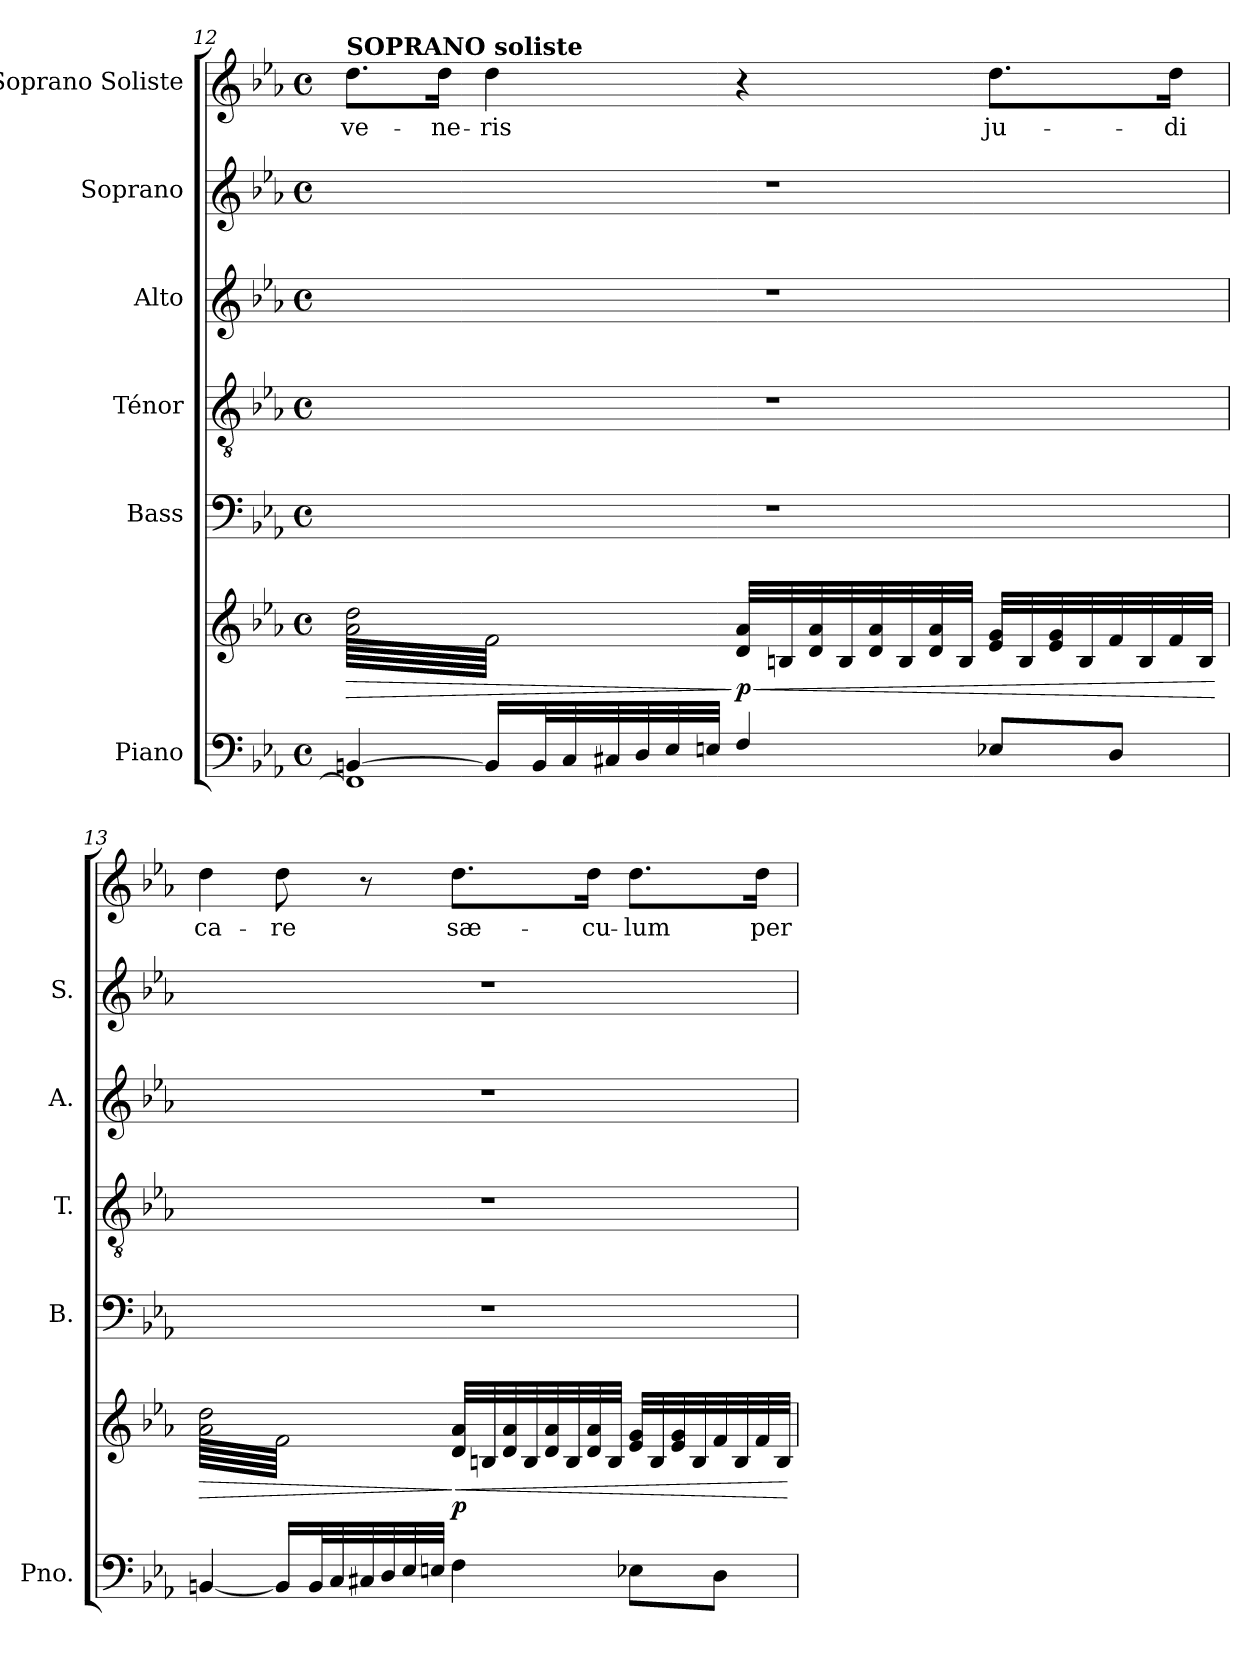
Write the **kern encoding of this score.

**kern	**kern	**dynam	**kern	**kern	**kern	**kern	**kern	**text
*part6	*part6	*part6	*part5	*part4	*part3	*part2	*part1	*part1
*staff7	*staff6	*staff6/7	*staff5	*staff4	*staff3	*staff2	*staff1	*staff1
*I"Piano	*	*	*I"Bass	*I"Ténor	*I"Alto	*I"Soprano	*I"Soprano Soliste	*
*I'Pno.	*	*	*I'B.	*I'T.	*I'A.	*I'S.	*	*
!!LO:PB:g=z
*clefF4	*clefG2	*	*clefF4	*clefGv2	*clefG2	*clefG2	*clefG2	*
*k[b-e-a-]	*k[b-e-a-]	*	*k[b-e-a-]	*k[b-e-a-]	*k[b-e-a-]	*k[b-e-a-]	*k[b-e-a-]	*
*M4/4	*M4/4	*	*M4/4	*M4/4	*M4/4	*M4/4	*M4/4	*
*met(c)	*met(c)	*	*met(c)	*met(c)	*met(c)	*met(c)	*met(c)	*
=12	=12	=12	=12	=12	=12	=12	=12	=12
*^	*	*	*	*	*	*	*	*
!	!	!	!	!	!	!	!	!LO:TX:a:B:t=SOPRANO soliste	!
!	!	!	!LO:HP:b	!	!	!	!	!	!
*	*	*tremolo	*	*	*	*	*	*	*
[4BBn/	1FF]	64a-\ 64dd\LLLL	>	1r	1r	1r	1r	8.dd\L	ve-
.	.	64f/	.	.	.	.	.	.	.
.	.	64a-\ 64dd\	.	.	.	.	.	.	.
.	.	64f/	.	.	.	.	.	.	.
.	.	64a-\ 64dd\	.	.	.	.	.	.	.
.	.	64f/	.	.	.	.	.	.	.
.	.	64a-\ 64dd\	.	.	.	.	.	.	.
.	.	64f/	.	.	.	.	.	.	.
.	.	64a-\ 64dd\	.	.	.	.	.	.	.
.	.	64f/	.	.	.	.	.	.	.
.	.	64a-\ 64dd\	.	.	.	.	.	.	.
.	.	64f/	.	.	.	.	.	.	.
.	.	64a-\ 64dd\	.	.	.	.	.	16dd\Jk	-ne-
.	.	64f/	.	.	.	.	.	.	.
.	.	64a-\ 64dd\	.	.	.	.	.	.	.
.	.	64f/	.	.	.	.	.	.	.
16BB/LL]	.	64a-\ 64dd\	.	.	.	.	.	4dd\	-ris
.	.	64f/	.	.	.	.	.	.	.
.	.	64a-\ 64dd\	.	.	.	.	.	.	.
.	.	64f/	.	.	.	.	.	.	.
32BB/L	.	64a-\ 64dd\	.	.	.	.	.	.	.
.	.	64f/	.	.	.	.	.	.	.
32C/	.	64a-\ 64dd\	.	.	.	.	.	.	.
.	.	64f/	.	.	.	.	.	.	.
32C#X/	.	64a-\ 64dd\	.	.	.	.	.	.	.
.	.	64f/	.	.	.	.	.	.	.
32D/	.	64a-\ 64dd\	.	.	.	.	.	.	.
.	.	64f/	.	.	.	.	.	.	.
32E-/	.	64a-\ 64dd\	.	.	.	.	.	.	.
.	.	64f/	.	.	.	.	.	.	.
32En/JJJ	.	64a-\ 64dd\	.	.	.	.	.	.	.
.	.	64f/JJJJ	.	.	.	.	.	.	.
*	*	*Xtremolo	*	*	*	*	*	*	*
!	!	!	!LO:HP:n=1:b	!	!	!	!	!	!
!	!	!	!LO:DY:n=1:b	!	!	!	!	!	!
4F/	.	32d/ 32a-/LLL	] < p	.	.	.	.	4r	.
.	.	.	.	.	.	.	.	.	.
.	.	32Bn/	.	.	.	.	.	.	.
.	.	.	.	.	.	.	.	.	.
.	.	32d/ 32a-/	.	.	.	.	.	.	.
.	.	.	.	.	.	.	.	.	.
.	.	32B/	.	.	.	.	.	.	.
.	.	.	.	.	.	.	.	.	.
.	.	32d/ 32a-/	.	.	.	.	.	.	.
.	.	.	.	.	.	.	.	.	.
.	.	32B/	.	.	.	.	.	.	.
.	.	.	.	.	.	.	.	.	.
.	.	32d/ 32a-/	.	.	.	.	.	.	.
.	.	.	.	.	.	.	.	.	.
.	.	32B/JJJ	.	.	.	.	.	.	.
.	.	.	.	.	.	.	.	.	.
8E-X/L	.	32e-/ 32g/LLL	.	.	.	.	.	8.dd\L	ju-
.	.	32B/	.	.	.	.	.	.	.
.	.	32e-/ 32g/	.	.	.	.	.	.	.
.	.	32B/	.	.	.	.	.	.	.
8D/J	.	32f/	.	.	.	.	.	.	.
.	.	32B/	.	.	.	.	.	.	.
.	.	32f/	.	.	.	.	.	16dd\Jk	-di
.	.	32B/JJJ	.	.	.	.	.	.	.
*v	*v	*	*	*	*	*	*	*	*
.	.	[	.	.	.	.	.	.
=13	=13	=13	=13	=13	=13	=13	=13	=13
!	!	!LO:HP:b	!	!	!	!	!	!
*	*tremolo	*	*	*	*	*	*	*
[4BBn/	64a-\ 64dd\LLLL	>	1r	1r	1r	1r	4dd\	ca-
.	64f/	.	.	.	.	.	.	.
.	64a-\ 64dd\	.	.	.	.	.	.	.
.	64f/	.	.	.	.	.	.	.
.	64a-\ 64dd\	.	.	.	.	.	.	.
.	64f/	.	.	.	.	.	.	.
.	64a-\ 64dd\	.	.	.	.	.	.	.
.	64f/	.	.	.	.	.	.	.
.	64a-\ 64dd\	.	.	.	.	.	.	.
.	64f/	.	.	.	.	.	.	.
.	64a-\ 64dd\	.	.	.	.	.	.	.
.	64f/	.	.	.	.	.	.	.
.	64a-\ 64dd\	.	.	.	.	.	.	.
.	64f/	.	.	.	.	.	.	.
.	64a-\ 64dd\	.	.	.	.	.	.	.
.	64f/	.	.	.	.	.	.	.
16BB/LL]	64a-\ 64dd\	.	.	.	.	.	8dd\	-re
.	64f/	.	.	.	.	.	.	.
.	64a-\ 64dd\	.	.	.	.	.	.	.
.	64f/	.	.	.	.	.	.	.
32BB/L	64a-\ 64dd\	.	.	.	.	.	.	.
.	64f/	.	.	.	.	.	.	.
32C/	64a-\ 64dd\	.	.	.	.	.	.	.
.	64f/	.	.	.	.	.	.	.
32C#X/	64a-\ 64dd\	.	.	.	.	.	8r	.
.	64f/	.	.	.	.	.	.	.
32D/	64a-\ 64dd\	.	.	.	.	.	.	.
.	64f/	.	.	.	.	.	.	.
32E-/	64a-\ 64dd\	.	.	.	.	.	.	.
.	64f/	.	.	.	.	.	.	.
32En/JJJ	64a-\ 64dd\	.	.	.	.	.	.	.
.	64f/JJJJ	.	.	.	.	.	.	.
*	*Xtremolo	*	*	*	*	*	*	*
!	!	!LO:HP:n=1:b	!	!	!	!	!	!
!	!	!LO:DY:n=1:a=2	!	!	!	!	!	!
4F\	32d/ 32a-/LLL	] < p	.	.	.	.	8.dd\L	sæ-
.	.	.	.	.	.	.	.	.
.	32Bn/	.	.	.	.	.	.	.
.	.	.	.	.	.	.	.	.
.	32d/ 32a-/	.	.	.	.	.	.	.
.	.	.	.	.	.	.	.	.
.	32B/	.	.	.	.	.	.	.
.	.	.	.	.	.	.	.	.
.	32d/ 32a-/	.	.	.	.	.	.	.
.	.	.	.	.	.	.	.	.
.	32B/	.	.	.	.	.	.	.
.	.	.	.	.	.	.	.	.
.	32d/ 32a-/	.	.	.	.	.	16dd\Jk	-cu-
.	.	.	.	.	.	.	.	.
.	32B/JJJ	.	.	.	.	.	.	.
.	.	.	.	.	.	.	.	.
8E-X\L	32e-/ 32g/LLL	.	.	.	.	.	8.dd\L	-lum
.	32B/	.	.	.	.	.	.	.
.	32e-/ 32g/	.	.	.	.	.	.	.
.	32B/	.	.	.	.	.	.	.
8D\J	32f/	.	.	.	.	.	.	.
.	32B/	.	.	.	.	.	.	.
.	32f/	.	.	.	.	.	16dd\Jk	per
.	32B/JJJ	.	.	.	.	.	.	.
.	.	[	.	.	.	.	.	.
=	=	=	=	=	=	=	=	=
*-	*-	*-	*-	*-	*-	*-	*-	*-
